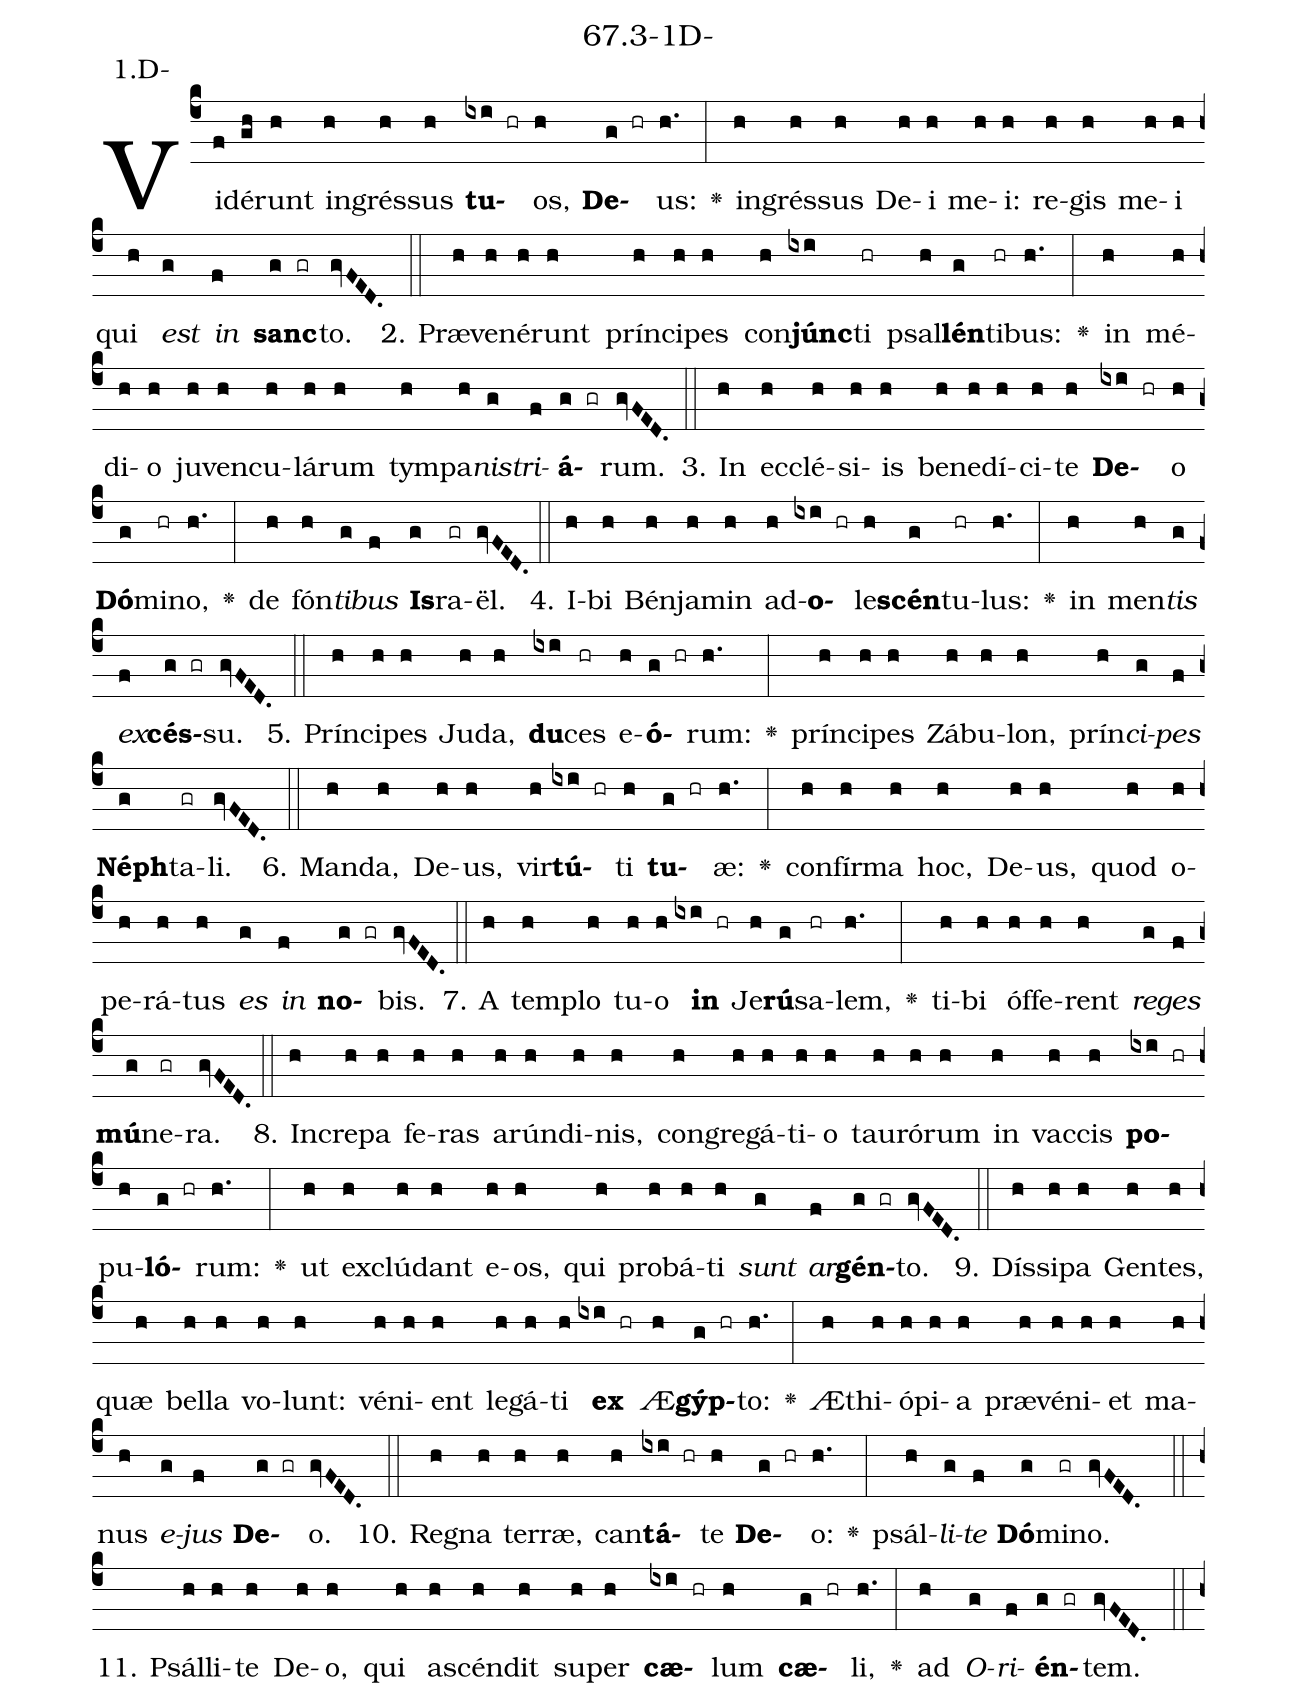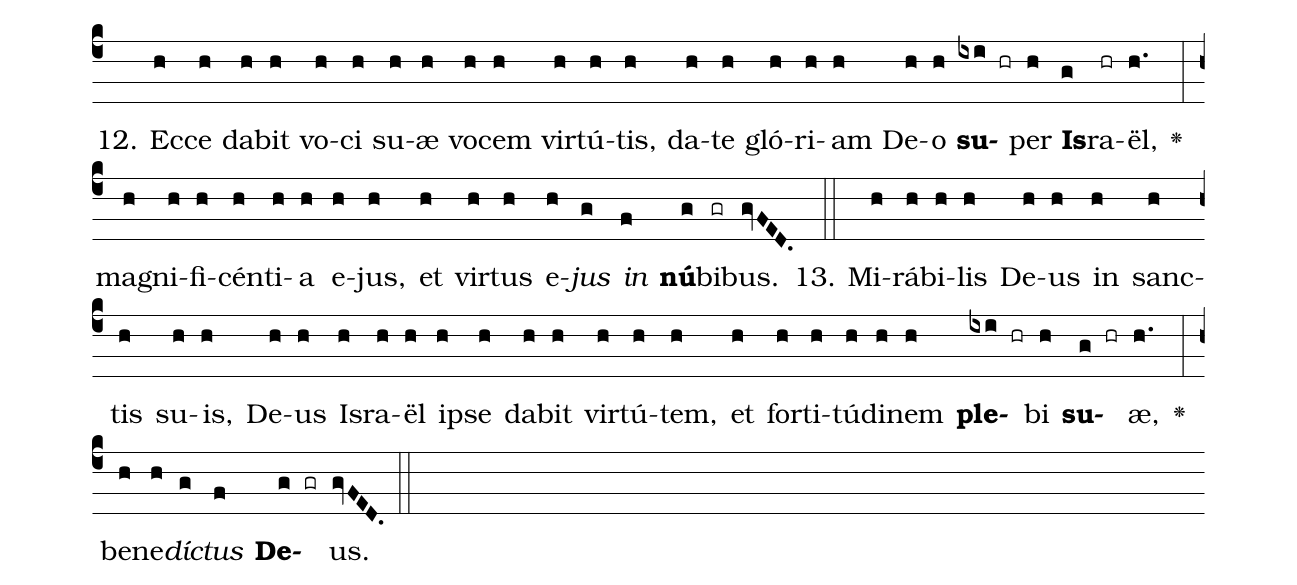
name: 67.3-1D-;
annotation: 1.D-;
%%
(c4)Vi(f)dé(gh)runt(h) in(h)grés(h)sus(h) <b>tu</b>(ixi hr)os,(h) <b>De</b>(g hr)us:(h.) <v>\greheightstar</v>(:) in(h)grés(h)sus(h) De(h)i(h) me(h)i:(h) re(h)gis(h) me(h)i(h) qui(h) <i>est</i>(g) <i>in</i>(f) <b>sanc</b>(g gr)to.(gvFED.) (::)
2. Præ(h)ve(h)né(h)runt(h) prín(h)ci(h)pes(h) con(h)<b>júnc</b>(ixi)ti(hr) psal(h)<b>lén</b>(g)ti(hr)bus:(h.) <v>\greheightstar</v>(:) in(h) mé(h)di(h)o(h) ju(h)ven(h)cu(h)lá(h)rum(h) tym(h)pa(h)<i>nis</i>(g)<i>tri</i>(f)<b>á</b>(g gr)rum.(gvFED.) (::)
3. In(h) ec(h)clé(h)si(h)is(h) be(h)ne(h)dí(h)ci(h)te(h) <b>De</b>(ixi hr)o(h) <b>Dó</b>(g)mi(hr)no,(h.) <v>\greheightstar</v>(:) de(h) fón(h)<i>ti</i>(g)<i>bus</i>(f) <b>Is</b>(g)ra(gr)ël.(gvFED.) (::)
4. I(h)bi(h) Bén(h)ja(h)min(h) ad(h)<b>o</b>(ixi hr)le(h)<b>scén</b>(g)tu(hr)lus:(h.) <v>\greheightstar</v>(:) in(h) men(h)<i>tis</i>(g) <i>ex</i>(f)<b>cés</b>(g gr)su.(gvFED.) (::)
5. Prín(h)ci(h)pes(h) Ju(h)da,(h) <b>du</b>(ixi)ces(hr) e(h)<b>ó</b>(g hr)rum:(h.) <v>\greheightstar</v>(:) prín(h)ci(h)pes(h) Zá(h)bu(h)lon,(h) prín(h)<i>ci</i>(g)<i>pes</i>(f) <b>Néph</b>(g)ta(gr)li.(gvFED.) (::)
6. Man(h)da,(h) De(h)us,(h) vir(h)<b>tú</b>(ixi hr)ti(h) <b>tu</b>(g hr)æ:(h.) <v>\greheightstar</v>(:) con(h)fír(h)ma(h) hoc,(h) De(h)us,(h) quod(h) o(h)pe(h)rá(h)tus(h) <i>es</i>(g) <i>in</i>(f) <b>no</b>(g gr)bis.(gvFED.) (::)
7. A(h) tem(h)plo(h) tu(h)o(h) <b>in</b>(ixi hr) Je(h)<b>rú</b>(g)sa(hr)lem,(h.) <v>\greheightstar</v>(:) ti(h)bi(h) óf(h)fe(h)rent(h) <i>re</i>(g)<i>ges</i>(f) <b>mú</b>(g)ne(gr)ra.(gvFED.) (::)
8. In(h)cre(h)pa(h) fe(h)ras(h) a(h)rún(h)di(h)nis,(h) con(h)gre(h)gá(h)ti(h)o(h) tau(h)ró(h)rum(h) in(h) vac(h)cis(h) <b>po</b>(ixi hr)pu(h)<b>ló</b>(g hr)rum:(h.) <v>\greheightstar</v>(:) ut(h) ex(h)clú(h)dant(h) e(h)os,(h) qui(h) pro(h)bá(h)ti(h) <i>sunt</i>(g) <i>ar</i>(f)<b>gén</b>(g gr)to.(gvFED.) (::)
9. Dís(h)si(h)pa(h) Gen(h)tes,(h) quæ(h) bel(h)la(h) vo(h)lunt:(h) vé(h)ni(h)ent(h) le(h)gá(h)ti(h) <b>ex</b>(ixi hr) Æ(h)<b>gýp</b>(g hr)to:(h.) <v>\greheightstar</v>(:) Æ(h)thi(h)ó(h)pi(h)a(h) præ(h)vé(h)ni(h)et(h) ma(h)nus(h) <i>e</i>(g)<i>jus</i>(f) <b>De</b>(g gr)o.(gvFED.) (::)
10. Re(h)gna(h) ter(h)ræ,(h) can(h)<b>tá</b>(ixi hr)te(h) <b>De</b>(g hr)o:(h.) <v>\greheightstar</v>(:) psál(h)<i>li</i>(g)<i>te</i>(f) <b>Dó</b>(g)mi(gr)no.(gvFED.) (::)
11. Psál(h)li(h)te(h) De(h)o,(h) qui(h) a(h)scén(h)dit(h) su(h)per(h) <b>cæ</b>(ixi hr)lum(h) <b>cæ</b>(g hr)li,(h.) <v>\greheightstar</v>(:) ad(h) <i>O</i>(g)<i>ri</i>(f)<b>én</b>(g gr)tem.(gvFED.) (::)
12. Ec(h)ce(h) da(h)bit(h) vo(h)ci(h) su(h)æ(h) vo(h)cem(h) vir(h)tú(h)tis,(h) da(h)te(h) gló(h)ri(h)am(h) De(h)o(h) <b>su</b>(ixi hr)per(h) <b>Is</b>(g)ra(hr)ël,(h.) <v>\greheightstar</v>(:) ma(h)gni(h)fi(h)cén(h)ti(h)a(h) e(h)jus,(h) et(h) vir(h)tus(h) e(h)<i>jus</i>(g) <i>in</i>(f) <b>nú</b>(g)bi(gr)bus.(gvFED.) (::)
13. Mi(h)rá(h)bi(h)lis(h) De(h)us(h) in(h) sanc(h)tis(h) su(h)is,(h) De(h)us(h) Is(h)ra(h)ël(h) ip(h)se(h) da(h)bit(h) vir(h)tú(h)tem,(h) et(h) for(h)ti(h)tú(h)di(h)nem(h) <b>ple</b>(ixi hr)bi(h) <b>su</b>(g hr)æ,(h.) <v>\greheightstar</v>(:) be(h)ne(h)<i>díc</i>(g)<i>tus</i>(f) <b>De</b>(g gr)us.(gvFED.) (::)
